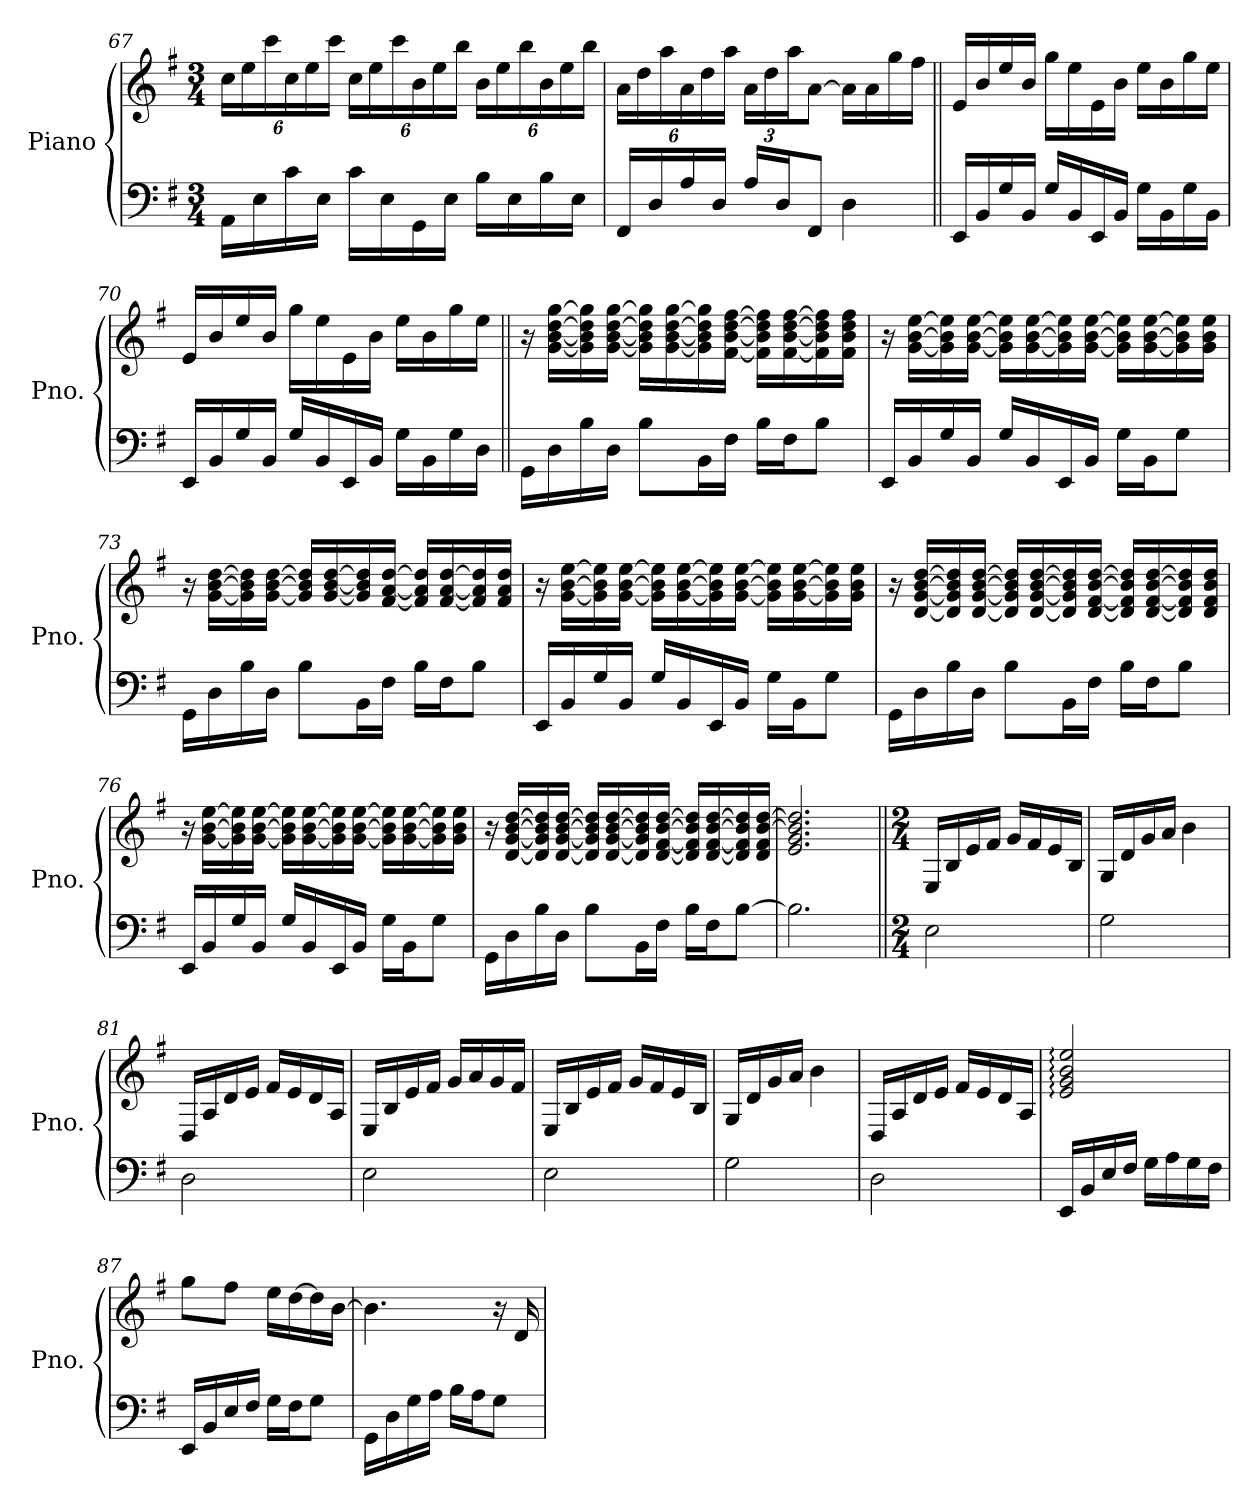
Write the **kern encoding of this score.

**kern	**kern
*part1	*part1
*staff2	*staff1
*I"Piano	*
*I'Pno.	*
!!LO:LB:g=z
*clefF4	*clefG2
*k[f#]	*k[f#]
*M3/4	*M3/4
*	*Xbrackettup
=67	=67
16AA\LL	24cc\LL
.	24ee\
16E\	.
.	24ccc\
16c\	24cc\
.	24ee\
16E\JJ	.
.	24ccc\JJ
16c\LL	24cc\LL
.	24ee\
16E\	.
.	24ccc\
16GG\	24b\
.	24ee\
16E\JJ	.
.	24bb\JJ
16B\LL	24b\LL
.	24ee\
16E\	.
.	24bb\
16B\	24b\
.	24ee\
16E\JJ	.
.	24bb\JJ
=68	=68
16FF#/LL	24a\LL
.	24dd\
16D/	.
.	24aa\
16A/	24a\
.	24dd\
16D/JJ	.
.	24aa\JJ
16A/LL	24a\LL
.	24dd\
16D/J	.
.	24aa\J
8FF#/J	[8a\J
4D\	16a\LL]
.	16a\
.	16gg\
.	16ff#\JJ
!!LO:LB:g=z
=69||	=69||
16EE/LL	16e/LL
16BB/	16b/
16G/	16ee/
16BB/JJ	16b/JJ
16G/LL	16gg\LL
16BB/	16ee\
16EE/	16e\
16BB/JJ	16b\JJ
16G\LL	16ee\LL
16BB\	16b\
16G\	16gg\
16BB\JJ	16ee\JJ
=70	=70
16EE/LL	16e/LL
16BB/	16b/
16G/	16ee/
16BB/JJ	16b/JJ
16G/LL	16gg\LL
16BB/	16ee\
16EE/	16e\
16BB/JJ	16b\JJ
16G\LL	16ee\LL
16BB\	16b\
16G\	16gg\
16D\JJ	16ee\JJ
=71||	=71||
16GG\LL	16r
16D\	[16g\ [16b\ [16dd\ [16gg\LL
16B\	16g\] 16b\] 16dd\] 16gg\]
16D\JJ	[16g\ [16b\ [16dd\ [16gg\JJ
8B\L	16g\] 16b\] 16dd\] 16gg\]LL
.	[16g\ [16b\ [16dd\ [16gg\
16BB\L	16g\] 16b\] 16dd\] 16gg\]
16F#\JJ	[16f#\ [16b\ [16dd\ [16ff#\JJ
16B\LL	16f#\] 16b\] 16dd\] 16ff#\]LL
16F#\J	[16f#\ [16b\ [16dd\ [16ff#\
8B\J	16f#\] 16b\] 16dd\] 16ff#\]
.	16f#\ 16b\ 16dd\ 16ff#\JJ
!!LO:LB:g=z
=72	=72
16EE/LL	16r
16BB/	[16g\ [16b\ [16ee\LL
16G/	16g\] 16b\] 16ee\]
16BB/JJ	[16g\ [16b\ [16ee\JJ
16G/LL	16g\] 16b\] 16ee\]LL
16BB/	[16g\ [16b\ [16ee\
16EE/	16g\] 16b\] 16ee\]
16BB/JJ	[16g\ [16b\ [16ee\JJ
16G\LL	16g\] 16b\] 16ee\]LL
16BB\J	[16g\ [16b\ [16ee\
8G\J	16g\] 16b\] 16ee\]
.	16g\ 16b\ 16ee\JJ
=73	=73
16GG\LL	16r
16D\	[16g\ [16b\ [16dd\LL
16B\	16g\] 16b\] 16dd\]
16D\JJ	[16g\ [16b\ [16dd\JJ
8B\L	16g/] 16b/] 16dd/]LL
.	[16g/ [16b/ [16dd/
16BB\L	16g/] 16b/] 16dd/]
16F#\JJ	[16f#/ [16a/ [16dd/JJ
16B\LL	16f#/] 16a/] 16dd/]LL
16F#\J	[16f#/ [16a/ [16dd/
8B\J	16f#/] 16a/] 16dd/]
.	16f#/ 16a/ 16dd/JJ
=74	=74
16EE/LL	16r
16BB/	[16g\ [16b\ [16ee\LL
16G/	16g\] 16b\] 16ee\]
16BB/JJ	[16g\ [16b\ [16ee\JJ
16G/LL	16g\] 16b\] 16ee\]LL
16BB/	[16g\ [16b\ [16ee\
16EE/	16g\] 16b\] 16ee\]
16BB/JJ	[16g\ [16b\ [16ee\JJ
16G\LL	16g\] 16b\] 16ee\]LL
16BB\J	[16g\ [16b\ [16ee\
8G\J	16g\] 16b\] 16ee\]
.	16g\ 16b\ 16ee\JJ
!!LO:LB:g=z
=75	=75
16GG\LL	16r
16D\	[16d/ [16g/ [16b/ [16dd/LL
16B\	16d/] 16g/] 16b/] 16dd/]
16D\JJ	[16d/ [16g/ [16b/ [16dd/JJ
8B\L	16d/] 16g/] 16b/] 16dd/]LL
.	[16d/ [16g/ [16b/ [16dd/
16BB\L	16d/] 16g/] 16b/] 16dd/]
16F#\JJ	[16d/ [16f#/ [16b/ [16dd/JJ
16B\LL	16d/] 16f#/] 16b/] 16dd/]LL
16F#\J	[16d/ [16f#/ [16b/ [16dd/
8B\J	16d/] 16f#/] 16b/] 16dd/]
.	16d/ 16f#/ 16b/ 16dd/JJ
=76	=76
16EE/LL	16r
16BB/	[16g\ [16b\ [16ee\LL
16G/	16g\] 16b\] 16ee\]
16BB/JJ	[16g\ [16b\ [16ee\JJ
16G/LL	16g\] 16b\] 16ee\]LL
16BB/	[16g\ [16b\ [16ee\
16EE/	16g\] 16b\] 16ee\]
16BB/JJ	[16g\ [16b\ [16ee\JJ
16G\LL	16g\] 16b\] 16ee\]LL
16BB\J	[16g\ [16b\ [16ee\
8G\J	16g\] 16b\] 16ee\]
.	16g\ 16b\ 16ee\JJ
=77	=77
16GG\LL	16r
16D\	[16d/ [16g/ [16b/ [16dd/LL
16B\	16d/] 16g/] 16b/] 16dd/]
16D\JJ	[16d/ [16g/ [16b/ [16dd/JJ
8B\L	16d/] 16g/] 16b/] 16dd/]LL
.	[16d/ [16g/ [16b/ [16dd/
16BB\L	16d/] 16g/] 16b/] 16dd/]
16F#\JJ	[16d/ [16f#/ [16b/ [16dd/JJ
16B\LL	16d/] 16f#/] 16b/] 16dd/]LL
16F#\J	[16d/ [16f#/ [16b/ [16dd/
[8B\J	16d/] 16f#/] 16b/] 16dd/]
.	16d/ 16f#/ [16b/ [16dd/JJ
!!LO:PB:g=z
=78	=78
2.B\]	2.e/ 2.g/ 2.b/] 2.dd/]
=79||	=79||
*M2/4	*M2/4
2E\	16E/LL
.	16B/
.	16e/
.	16f#/JJ
.	16g/LL
.	16f#/
.	16e/
.	16B/JJ
=80	=80
2G\	16G/LL
.	16d/
.	16g/
.	16a/JJ
.	4b\
=81	=81
2D\	16D/LL
.	16A/
.	16d/
.	16e/JJ
.	16f#/LL
.	16e/
.	16d/
.	16A/JJ
=82	=82
2E\	16E/LL
.	16B/
.	16e/
.	16f#/JJ
.	16g/LL
.	16a/
.	16g/
.	16f#/JJ
=83	=83
2E\	16E/LL
.	16B/
.	16e/
.	16f#/JJ
.	16g/LL
.	16f#/
.	16e/
.	16B/JJ
!!LO:LB:g=z
=84	=84
2G\	16G/LL
.	16d/
.	16g/
.	16a/JJ
.	4b\
=85	=85
2D\	16D/LL
.	16A/
.	16d/
.	16e/JJ
.	16f#/LL
.	16e/
.	16d/
.	16A/JJ
=86	=86
16EE/LL	2e/: 2g/: 2b/: 2ee/:
16BB/	.
16E/	.
16F#/JJ	.
16G\LL	.
16A\	.
16G\	.
16F#\JJ	.
=87	=87
16EE/LL	8gg\L
16BB/	.
16E/	8ff#\J
16F#/JJ	.
16G\LL	16ee\LL
16F#\J	[16dd\
8G\J	16dd\]
.	[16b\JJ
=88	=88
16GG\LL	4.b\]
16D\	.
16G\	.
16A\JJ	.
16B\LL	.
16A\J	.
8G\J	16r
.	16d/
=	=
*-	*-
